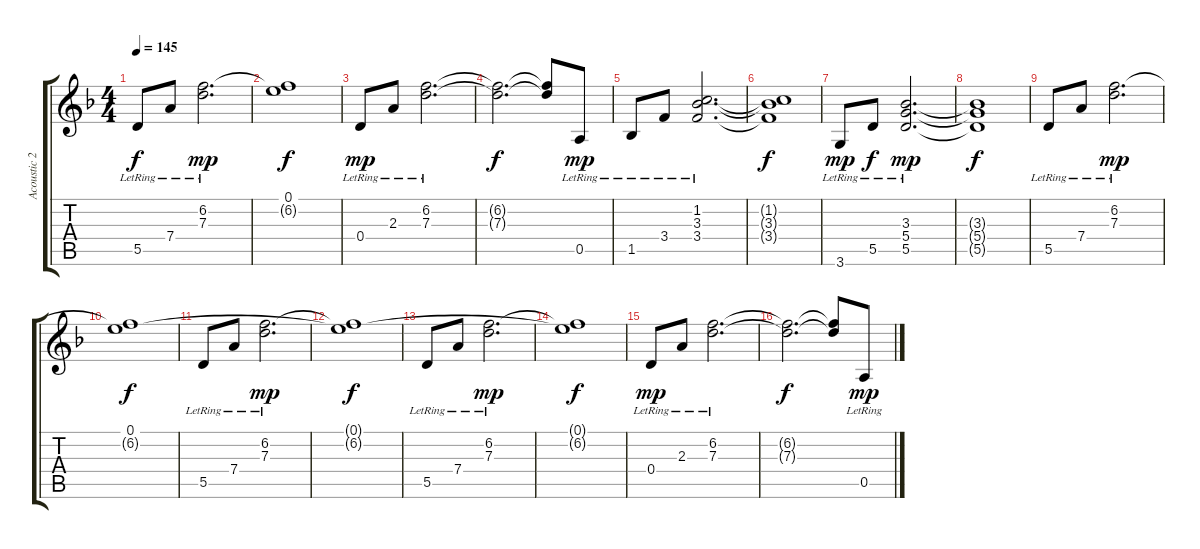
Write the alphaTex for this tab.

\track ("Acoustic 2" "Acoustic 2") {instrument acousticguitarnylon}
\staff {score tabs}
\tuning (E4 B3 G3 D3 A2 E2) {hide}
\ts (4 4)
\tempo 145
\clef g2
\ks f
5.5{lr}.8{dy f} 7.4{lr}.8 (6.2{lr} 7.3{lr}).2{d dy mp} |
(0.1{t} 6.2{t}).1{dy f} |
0.4{lr}.8{dy mp} 2.3{lr}.8 (6.2{lr} 7.3{lr}).2{d} |
(6.2{t} 7.3{t}).2{d dy f} (6.2{t} 7.3{t}).8 0.5{lr}.8{dy mp} |
1.5{lr}.8 3.4{lr}.8 (1.2{lr} 3.3{lr} 3.4{lr}).2{d} |
(1.2{t} 3.3{t} 3.4{t}).1{dy f} |
3.6{lr}.8{dy mp} 5.5{lr}.8{dy f} (3.3{lr} 5.4{lr} 5.5{lr}).2{d dy mp} |
(3.3{t} 5.4{t} 5.5{t}).1{dy f} |
5.5{lr}.8 7.4{lr}.8 (6.2{lr} 7.3{lr}).2{d dy mp} |
(0.1 6.2{t}).1{dy f} |
5.5{lr}.8 7.4{lr}.8 (6.2{lr} 7.3{lr}).2{d dy mp} |
(0.1{t} 6.2{t}).1{dy f} |
5.5{lr}.8 7.4{lr}.8 (6.2{lr} 7.3{lr}).2{d dy mp} |
(0.1{t} 6.2{t}).1{dy f} |
0.4{lr}.8{dy mp} 2.3{lr}.8 (6.2{lr} 7.3{lr}).2{d} |
(6.2{t} 7.3{t}).2{d dy f} (6.2{t} 7.3{t}).8 0.5{lr}.8{dy mp}
